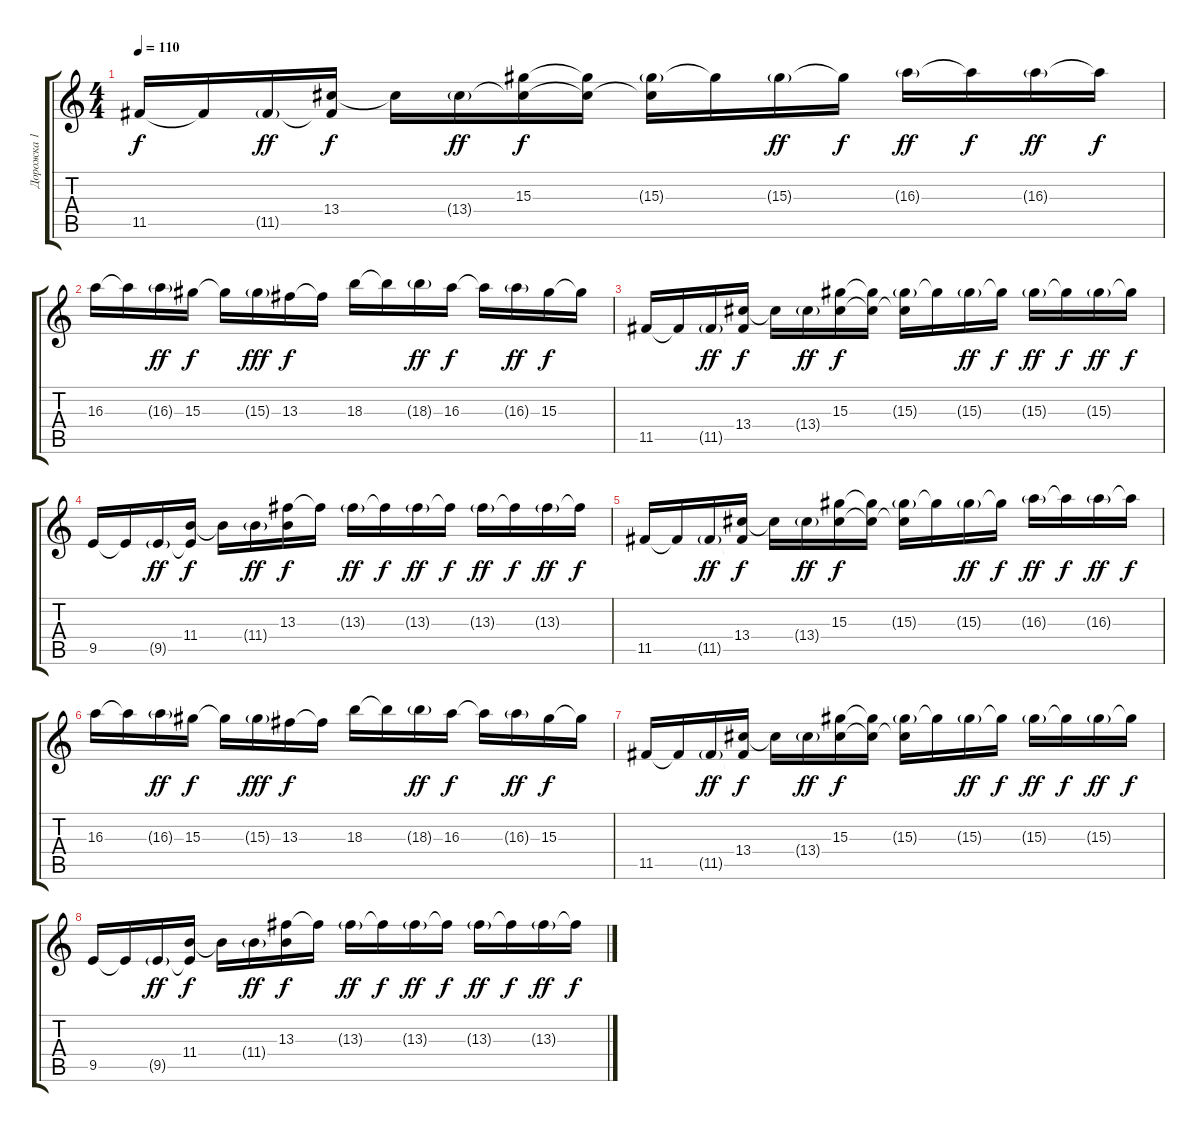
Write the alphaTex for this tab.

\track ("Дорожка 1" "Дорожка 1") {instrument distortionguitar}
\staff {score tabs}
\tuning (D4 A3 F3 C3 G2 D2) {hide}
\ts (4 4)
\tempo 110
\clef g2
\ks c
11.5.16{dy f} 11.5{t}.16 11.5{g}.16{dy ff} (13.4 11.5{t}).16{dy f} 13.4{t}.16 13.4{g}.16{dy ff} (15.3 13.4{t}).16{dy f} (15.3{t} 13.4{t}).16 (15.3{g} 13.4{t}).16 15.3{t}.16 15.3{g}.16{dy ff} 15.3{t}.16{dy f} 16.3{g}.16{dy ff} 16.3{t}.16{dy f} 16.3{g}.16{dy ff} 16.3{t}.16{dy f} |
16.3.16 16.3{t}.16 16.3{g}.16{dy ff} 15.3.16{dy f} 15.3{t}.16 15.3{g}.16{dy fff} 13.3.16{dy f} 13.3{t}.16 18.3.16 18.3{t}.16 18.3{g}.16{dy ff} 16.3.16{dy f} 16.3{t}.16 16.3{g}.16{dy ff} 15.3.16{dy f} 15.3{t}.16 |
11.5.16 11.5{t}.16 11.5{g}.16{dy ff} (13.4 11.5{t}).16{dy f} 13.4{t}.16 13.4{g}.16{dy ff} (15.3 13.4{t}).16{dy f} (15.3{t} 13.4{t}).16 (15.3{g} 13.4{t}).16 15.3{t}.16 15.3{g}.16{dy ff} 15.3{t}.16{dy f} 15.3{g}.16{dy ff} 15.3{t}.16{dy f} 15.3{g}.16{dy ff} 15.3{t}.16{dy f} |
9.5.16 9.5{t}.16 9.5{g}.16{dy ff} (11.4 9.5{t}).16{dy f} 11.4{t}.16 11.4{g}.16{dy ff} (13.3 11.4{t}).16{dy f} 13.3{t}.16 13.3{g}.16{dy ff} 13.3{t}.16{dy f} 13.3{g}.16{dy ff} 13.3{t}.16{dy f} 13.3{g}.16{dy ff} 13.3{t}.16{dy f} 13.3{g}.16{dy ff} 13.3{t}.16{dy f} |
11.5.16 11.5{t}.16 11.5{g}.16{dy ff} (13.4 11.5{t}).16{dy f} 13.4{t}.16 13.4{g}.16{dy ff} (15.3 13.4{t}).16{dy f} (15.3{t} 13.4{t}).16 (15.3{g} 13.4{t}).16 15.3{t}.16 15.3{g}.16{dy ff} 15.3{t}.16{dy f} 16.3{g}.16{dy ff} 16.3{t}.16{dy f} 16.3{g}.16{dy ff} 16.3{t}.16{dy f} |
16.3.16 16.3{t}.16 16.3{g}.16{dy ff} 15.3.16{dy f} 15.3{t}.16 15.3{g}.16{dy fff} 13.3.16{dy f} 13.3{t}.16 18.3.16 18.3{t}.16 18.3{g}.16{dy ff} 16.3.16{dy f} 16.3{t}.16 16.3{g}.16{dy ff} 15.3.16{dy f} 15.3{t}.16 |
11.5.16 11.5{t}.16 11.5{g}.16{dy ff} (13.4 11.5{t}).16{dy f} 13.4{t}.16 13.4{g}.16{dy ff} (15.3 13.4{t}).16{dy f} (15.3{t} 13.4{t}).16 (15.3{g} 13.4{t}).16 15.3{t}.16 15.3{g}.16{dy ff} 15.3{t}.16{dy f} 15.3{g}.16{dy ff} 15.3{t}.16{dy f} 15.3{g}.16{dy ff} 15.3{t}.16{dy f} |
9.5.16 9.5{t}.16 9.5{g}.16{dy ff} (11.4 9.5{t}).16{dy f} 11.4{t}.16 11.4{g}.16{dy ff} (13.3 11.4{t}).16{dy f} 13.3{t}.16 13.3{g}.16{dy ff} 13.3{t}.16{dy f} 13.3{g}.16{dy ff} 13.3{t}.16{dy f} 13.3{g}.16{dy ff} 13.3{t}.16{dy f} 13.3{g}.16{dy ff} 13.3{t}.16{dy f}
